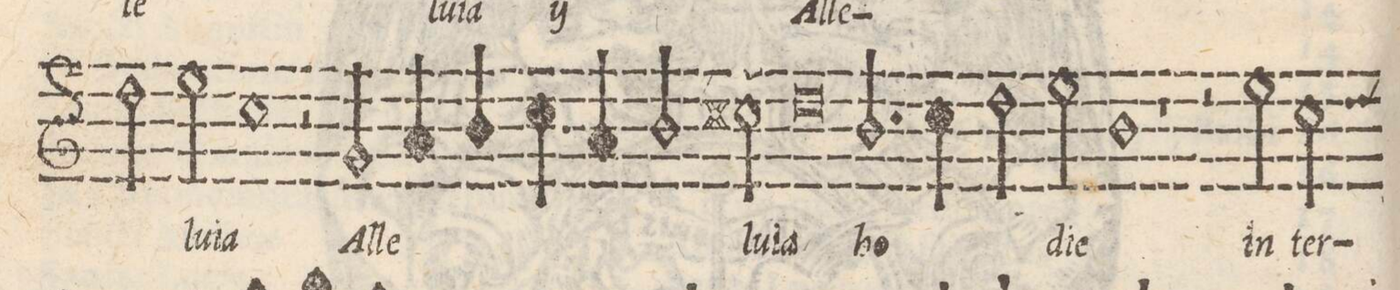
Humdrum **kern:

**kern	**text
*I"CANTVS	*
*clefG2	*
*k[]	*
*met(C|)	*
*M2/1	*
2dd\	.
2ee\	-lu-
=22-	=22-
1cc	-ia
2r	.
2g/	Al-
=23-	=23-
4a/	-le-
4b/	.
4cc\	.
4a/	.
2b/	.
2cc#X\	-lu-
=24-	=24-
0dd	-ia
=25-	=25-
2.b/	ho-
4ccny\	.
2dd\	.
2ee\	-di-
=26-	=26-
1b	-e
1r	.
=27-	=27-
2r	.
2ee\	in
2cc\	ter-
*custos:dd	*
*-	*-
